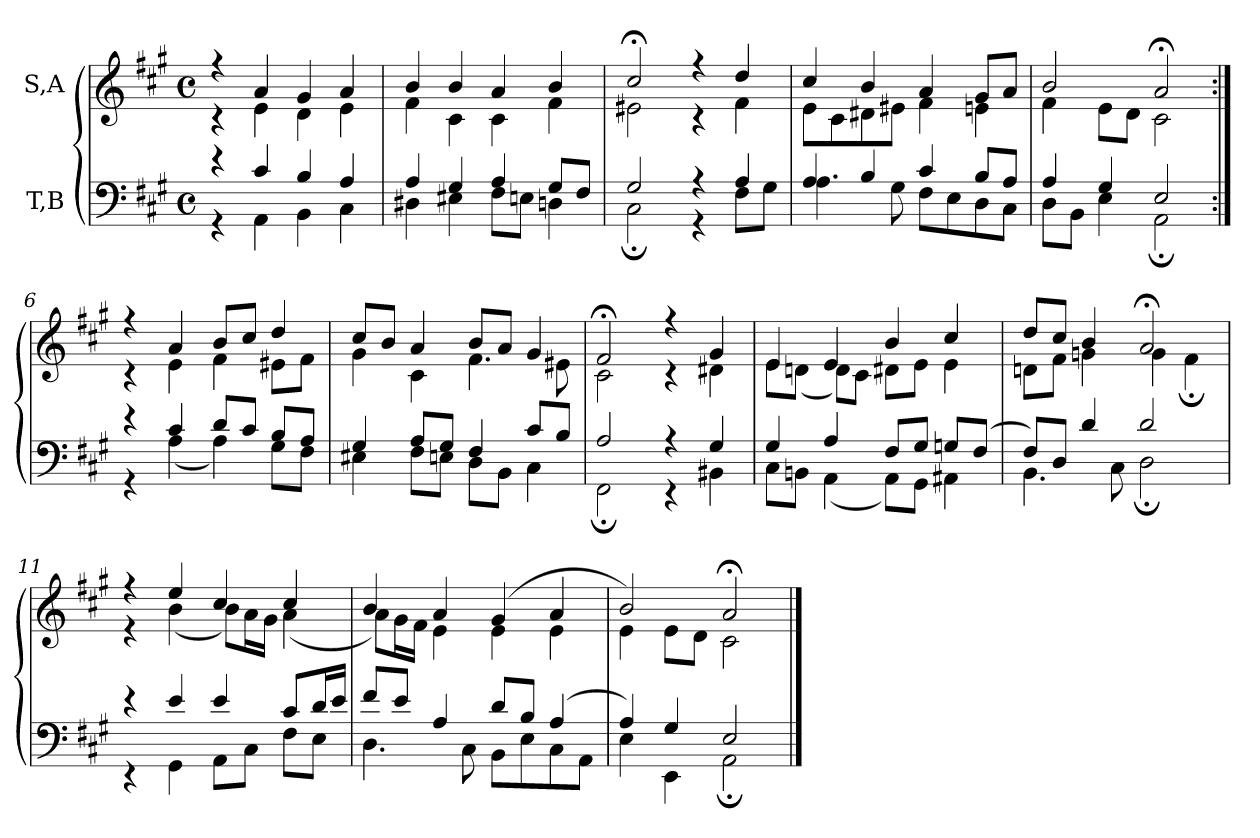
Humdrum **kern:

**kern	**kern
*part2	*part1
*staff2	*staff1
*I"T,B	*I"S,A
*clefF4	*clefG2
*k[f#c#g#]	*k[f#c#g#]
*M4/4	*M4/4
*met(c)	*met(c)
=1	=1
*^	*^
4r	4r	4r	4r
4c#	4AA	4a	4e
4B	4BB	4g#	4d
4A	4C#	4a	4e
=2	=2	=2	=2
4A	4D#X	4b	4f#
4G#	4E#X	4b	4c#
4A	8F#L	4a	4c#
.	8EnJ	.	.
8G#L	4Dn	4b	4f#
8F#J	.	.	.
=3	=3	=3	=3
2G#	2C#;	2cc#;<	2e#X
4r	4r	4r	4r
4A	8F#L	4dd	4f#
.	8G#J	.	.
=4	=4	=4	=4
4A	4.A	4cc#	8eL
.	.	.	8c#
4B	.	4b	8d#X
.	8G#	.	8e#XJ
4c#	8F#L	4a	4f#
.	8E	.	.
8BL	8D	8g#L	4en
8AJ	8C#J	8aJ	.
=5	=5	=5	=5
4A	8DL	2b	4f#
.	8BBJ	.	.
4G#	4E	.	8eL
.	.	.	8dJ
2E	2AA;	2a;<	2c#
=6:|!	=6:|!	=6:|!	=6:|!
4r	4r	4r	4r
4c#	(<4A	4a	4e
8dL	4A)	8bL	4f#
8c#J	.	8cc#J	.
8BL	8G#L	4dd	8e#XL
8AJ	8F#J	.	8f#J
=7	=7	=7	=7
4G#	4E#X	8cc#L	4g#
.	.	8bJ	.
8AL	8F#L	4a	4c#
8G#J	8EnJ	.	.
4F#	8DL	8bL	4.f#
.	8BBJ	8aJ	.
8c#L	4C#	4g#	.
8BJ	.	.	8e#X
=8	=8	=8	=8
2A	2FF#;	2f#;<	2c#
4r	4r	4r	4r
4G#	4BB#X	4g#	4d#X
=9	=9	=9	=9
4G#	8C#L	4e	8eL
.	8BBnJ	.	(<8dnJ
4A	(<4AA	4e	8dL)
.	.	.	8c#J
8F#L	8AAL)	4b	8d#XL
8G#J	8GG#J	.	8eJ
8GnL	4AA#X	4cc#	4e
(>8F#J	.	.	.
=10	=10	=10	=10
8F#L)	4.BB	8ddL	8dnL
8DJ	.	8cc#J	8f#J
4d	.	4b	4gn
.	8C#	.	.
2d	2D;	2a;<	4g
.	.	.	4f#;
=11	=11	=11	=11
4r	4r	4r	4r
4e	4GG#	4ee	(<4b
4e	8AAL	4cc#	8bL)
.	8C#J	.	16aL
.	.	.	16g#JJ
8c#L	8F#L	4cc#	(<4a
16dL	8EJ	.	.
16eJJ	.	.	.
=12	=12	=12	=12
8f#L	4.D	4b	8aL)
8eJ	.	.	16g#L
.	.	.	16f#JJ
4A	.	4a	4e
.	8C#	.	.
8dL	8BBL	(>4g#	4e
8BJ	8E	.	.
(>4A	8C#	4a	4e
.	8AAJ	.	.
=13	=13	=13	=13
4A)	4E	2b)	4e
4G#	4EE	.	8eL
.	.	.	8dJ
2E	2AA;	2a;<	2c#
*v	*v	*	*
*	*v	*v
==	==
*-	*-
